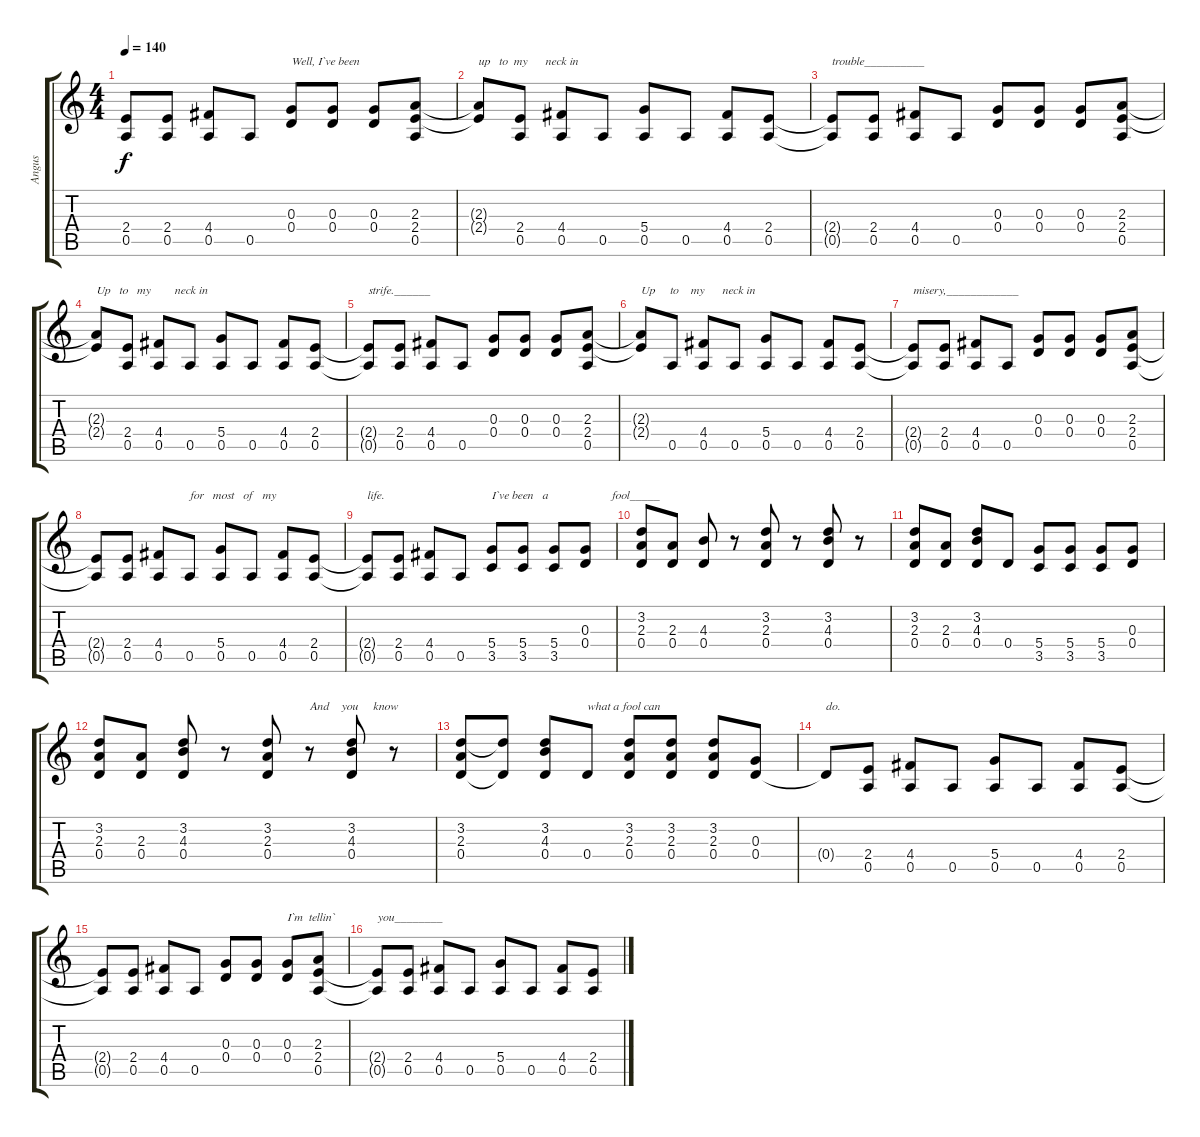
\track ("Angus" "Angus") {instrument overdrivenguitar}
\staff {score tabs}
\tuning (E4 B3 G3 D3 A2 E2) {hide}
\ts (4 4)
\tempo 140
\clef g2
\ks c
(2.4{t} 0.5{t}).8{dy f} (2.4 0.5).8 (4.4 0.5).8 0.5.8 (0.3 0.4).8{txt "Well, I`ve been"} (0.3 0.4).8 (0.3 0.4).8 (2.3 2.4 0.5).8 |
(2.3{t} 2.4{t}).8{txt "up   to  my      neck in"} (2.4 0.5).8 (4.4 0.5).8 0.5.8 (5.4 0.5).8 0.5.8 (4.4 0.5).8 (2.4 0.5).8 |
(2.4{t} 0.5{t}).8{txt "trouble__________"} (2.4 0.5).8 (4.4 0.5).8 0.5.8 (0.3 0.4).8 (0.3 0.4).8 (0.3 0.4).8 (2.3 2.4 0.5).8 |
(2.3{t} 2.4{t}).8{txt "Up   to   my        neck in "} (2.4 0.5).8 (4.4 0.5).8 0.5.8 (5.4 0.5).8 0.5.8 (4.4 0.5).8 (2.4 0.5).8 |
(2.4{t} 0.5{t}).8{txt "strife.______"} (2.4 0.5).8 (4.4 0.5).8 0.5.8 (0.3 0.4).8 (0.3 0.4).8 (0.3 0.4).8 (2.3 2.4 0.5).8 |
(2.3{t} 2.4{t}).8{txt "Up     to    my      neck in"} 0.5.8 (4.4 0.5).8 0.5.8 (5.4 0.5).8 0.5.8 (4.4 0.5).8 (2.4 0.5).8 |
(2.4{t} 0.5{t}).8{txt "misery,____________"} (2.4 0.5).8 (4.4 0.5).8 0.5.8 (0.3 0.4).8 (0.3 0.4).8 (0.3 0.4).8 (2.3 2.4 0.5).8 |
(2.4{t} 0.5{t}).8 (2.4 0.5).8 (4.4 0.5).8 0.5.8{txt "for   most   of   my "} (5.4 0.5).8 0.5.8 (4.4 0.5).8 (2.4 0.5).8 |
(2.4{t} 0.5{t}).8{txt "life."} (2.4 0.5).8 (4.4 0.5).8 0.5.8 (5.4 3.5).8{txt "I`ve been   a                     fool_____"} (5.4 3.5).8 (5.4 3.5).8 (0.3 0.4).8 |
(3.2 2.3 0.4).8 (2.3 0.4).8 (4.3 0.4).8 r.8 (3.2 2.3 0.4).8 r.8 (3.2 4.3 0.4).8 r.8 |
(3.2 2.3 0.4).8 (2.3 0.4).8 (3.2 4.3 0.4).8 0.4.8 (5.4 3.5).8 (5.4 3.5).8 (5.4 3.5).8 (0.3 0.4).8 |
(3.2 2.3 0.4).8 (2.3 0.4).8 (3.2 4.3 0.4).8 r.8 (3.2 2.3 0.4).8 r.8{txt "And    you     know                "} (3.2 4.3 0.4).8 r.8 |
(3.2 2.3 0.4).8 (3.2{t} 0.4{t}).8 (3.2 4.3 0.4).8 0.4.8{txt "what a fool can"} (3.2 2.3 0.4).8 (3.2 2.3 0.4).8 (3.2 2.3 0.4).8 (0.3 0.4).8 |
0.4{t}.8{txt "do."} (2.4 0.5).8 (4.4 0.5).8 0.5.8 (5.4 0.5).8 0.5.8 (4.4 0.5).8 (2.4 0.5).8 |
(2.4{t} 0.5{t}).8 (2.4 0.5).8 (4.4 0.5).8 0.5.8 (0.3 0.4).8 (0.3 0.4).8 (0.3 0.4).8{txt "I`m  tellin`"} (2.3 2.4 0.5).8 |
(2.4{t} 0.5{t}).8{txt "you________"} (2.4 0.5).8 (4.4 0.5).8 0.5.8 (5.4 0.5).8 0.5.8 (4.4 0.5).8 (2.4 0.5).8
